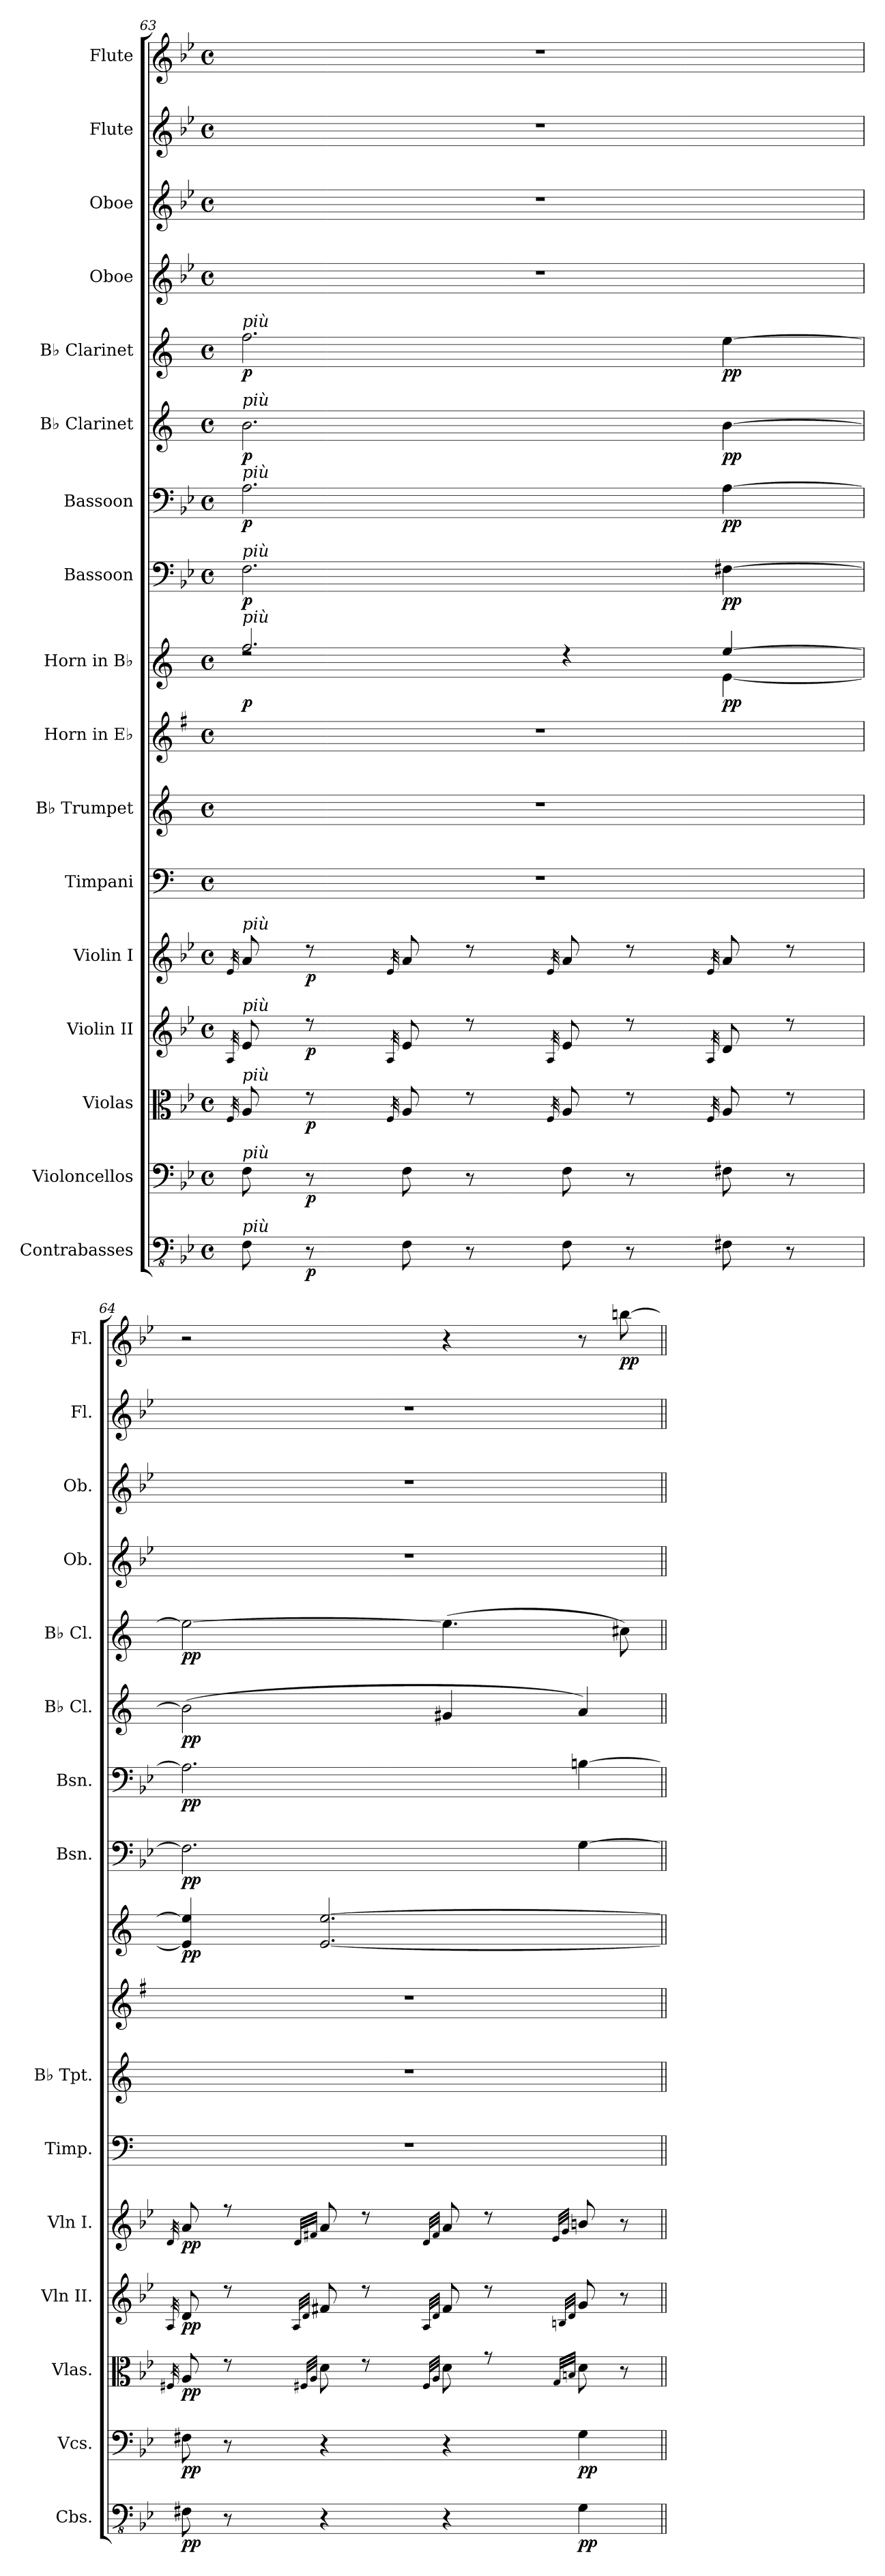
**kern	**dynam	**kern	**dynam	**kern	**dynam	**kern	**dynam	**kern	**dynam	**kern	**kern	**kern	**kern	**dynam	**kern	**dynam	**kern	**dynam	**kern	**dynam	**kern	**dynam	**kern	**kern	**kern	**kern	**dynam
*part17	*part17	*part16	*part16	*part15	*part15	*part14	*part14	*part13	*part13	*part12	*part11	*part10	*part9	*part9	*part8	*part8	*part7	*part7	*part6	*part6	*part5	*part5	*part4	*part3	*part2	*part1	*part1
*staff17	*staff17	*staff16	*staff16	*staff15	*staff15	*staff14	*staff14	*staff13	*staff13	*staff12	*staff11	*staff10	*staff9	*staff9	*staff8	*staff8	*staff7	*staff7	*staff6	*staff6	*staff5	*staff5	*staff4	*staff3	*staff2	*staff1	*staff1
*I"Contrabasses	*	*I"Violoncellos	*	*I"Violas	*	*I"Violin II	*	*I"Violin I	*	*I"Timpani	*I"B♭ Trumpet	*I"Horn in E♭	*I"Horn in B♭	*	*I"Bassoon	*	*I"Bassoon	*	*I"B♭ Clarinet	*	*I"B♭ Clarinet	*	*I"Oboe	*I"Oboe	*I"Flute	*I"Flute	*
*I'Cbs.	*	*I'Vcs.	*	*I'Vlas.	*	*I'Vln II.	*	*I'Vln I.	*	*I'Timp.	*I'B♭ Tpt.	*	*	*	*I'Bsn.	*	*I'Bsn.	*	*I'B♭ Cl.	*	*I'B♭ Cl.	*	*I'Ob.	*I'Ob.	*I'Fl.	*I'Fl.	*
*clefFv4	*	*clefF4	*	*clefC3	*	*clefG2	*	*clefG2	*	*clefF4	*clefG2	*clefG2	*clefG2	*	*clefF4	*	*clefF4	*	*clefG2	*	*clefG2	*	*clefG2	*clefG2	*clefG2	*clefG2	*
*	*	*	*	*	*	*	*	*	*	*	*ITrd1c2	*ITrd5c9	*ITrd1c2	*	*	*	*	*	*ITrd1c2	*	*ITrd1c2	*	*	*	*	*	*
*k[b-e-]	*	*k[b-e-]	*	*k[b-e-]	*	*k[b-e-]	*	*k[b-e-]	*	*k[]	*k[b-e-]	*k[b-e-]	*k[b-e-]	*	*k[b-e-]	*	*k[b-e-]	*	*k[b-e-]	*	*k[b-e-]	*	*k[b-e-]	*k[b-e-]	*k[b-e-]	*k[b-e-]	*
*M4/4	*	*M4/4	*	*M4/4	*	*M4/4	*	*M4/4	*	*M4/4	*M4/4	*M4/4	*M4/4	*	*M4/4	*	*M4/4	*	*M4/4	*	*M4/4	*	*M4/4	*M4/4	*M4/4	*M4/4	*
*met(c)	*	*met(c)	*	*met(c)	*	*met(c)	*	*met(c)	*	*met(c)	*met(c)	*met(c)	*met(c)	*	*met(c)	*	*met(c)	*	*met(c)	*	*met(c)	*	*met(c)	*met(c)	*met(c)	*met(c)	*
=63	=63	=63	=63	=63	=63	=63	=63	=63	=63	=63	=63	=63	=63	=63	=63	=63	=63	=63	=63	=63	=63	=63	=63	=63	=63	=63	=63
.	.	.	.	32qF/	.	32qA/	.	32qe-/	.	.	.	.	.	.	.	.	.	.	.	.	.	.	.	.	.	.	.
*	*	*	*	*^	*	*^	*	*^	*	*	*	*	*^	*	*	*	*	*	*	*	*	*	*	*	*	*	*
!	!	!	!	!	!	!	!	!	!	!	!	!	!	!	!	!	!	!	!	!	!	!	!	!	!LO:TX:a:i:t=più	!	!	!	!	!	!
!	!	!	!	!	!	!	!	!	!	!	!	!	!	!	!	!	!	!	!	!	!	!	!LO:TX:a:i:t=più	!	!	!	!	!	!	!	!
!	!	!	!	!	!	!	!	!	!	!	!	!	!	!	!	!	!	!	!	!	!LO:TX:a:i:t=più	!	!	!	!	!	!	!	!	!	!
!	!	!	!	!	!	!	!	!	!	!	!	!	!	!	!	!	!	!	!LO:TX:a:i:t=più	!	!	!	!	!	!	!	!	!	!	!	!
!	!	!	!	!	!	!	!	!	!	!	!	!	!	!	!	!LO:TX:a:i:t=più	!	!	!	!	!	!	!	!	!	!	!	!	!	!	!
!	!	!	!	!	!	!	!	!	!	!LO:TX:a:i:t=più	!	!	!	!	!	!	!	!	!	!	!	!	!	!	!	!	!	!	!	!	!
!	!	!	!	!	!	!	!LO:TX:a:i:t=più	!	!	!	!	!	!	!	!	!	!	!	!	!	!	!	!	!	!	!	!	!	!	!	!
!	!	!	!	!LO:TX:a:i:t=più	!	!	!	!	!	!	!	!	!	!	!	!	!	!	!	!	!	!	!	!	!	!	!	!	!	!	!
!	!	!LO:TX:a:i:t=più	!	!	!	!	!	!	!	!	!	!	!	!	!	!	!	!	!	!	!	!	!	!	!	!	!	!	!	!	!
!LO:TX:a:i:t=più	!	!	!	!	!	!	!	!	!	!	!	!	!	!	!	!	!	!	!	!	!	!	!	!	!	!	!	!	!	!	!
!	!	!	!	!	!	!	!	!	!	!	!	!	!	!	!	!	!	!LO:DY:b	!	!LO:DY:b	!	!LO:DY:b	!	!LO:DY:b	!	!LO:DY:b	!	!	!	!	!
8FF\	.	8F\	.	8A/	8A^!yy	.	8e-/	8e-^!yy	.	8a/	8a^!yy	.	1r	1r	1r	2.ee-/	2rdd	p	2.F\	p	2.A\	p	2.a\	p	2.ee-\	p	1r	1r	1r	1r	.
!	!LO:DY:b	!	!LO:DY:b	!	!	!LO:DY:b	!	!	!LO:DY:b	!	!	!LO:DY:b	!	!	!	!	!	!	!	!	!	!	!	!	!	!	!	!	!	!	!
8r	p	8r	p	8r	16..ryy	p	8r	16..ryy	p	8r	16..ryy	p	.	.	.	.	.	.	.	.	.	.	.	.	.	.	.	.	.	.	.
.	.	.	.	.	64F!yy	.	.	64A!yy	.	.	64e-!yy	.	.	.	.	.	.	.	.	.	.	.	.	.	.	.	.	.	.	.	.
.	.	.	.	32qF/	.	.	32qA/	.	.	32qe-/	.	.	.	.	.	.	.	.	.	.	.	.	.	.	.	.	.	.	.	.	.
8FF\	.	8F\	.	8A/	8A^!yy	.	8e-/	8e-^!yy	.	8a/	8a^!yy	.	.	.	.	.	.	.	.	.	.	.	.	.	.	.	.	.	.	.	.
8r	.	8r	.	8r	16..ryy	.	8r	16..ryy	.	8r	16..ryy	.	.	.	.	.	.	.	.	.	.	.	.	.	.	.	.	.	.	.	.
.	.	.	.	.	64F!yy	.	.	64A!yy	.	.	64e-!yy	.	.	.	.	.	.	.	.	.	.	.	.	.	.	.	.	.	.	.	.
.	.	.	.	32qF/	.	.	32qA/	.	.	32qe-/	.	.	.	.	.	.	.	.	.	.	.	.	.	.	.	.	.	.	.	.	.
8FF\	.	8F\	.	8A/	8A^!yy	.	8e-/	8e-^!yy	.	8a/	8a^!yy	.	.	.	.	.	4rdd	.	.	.	.	.	.	.	.	.	.	.	.	.	.
8r	.	8r	.	8r	16..ryy	.	8r	16..ryy	.	8r	16..ryy	.	.	.	.	.	.	.	.	.	.	.	.	.	.	.	.	.	.	.	.
.	.	.	.	.	64F#X!yy	.	.	64A!yy	.	.	64e-!yy	.	.	.	.	.	.	.	.	.	.	.	.	.	.	.	.	.	.	.	.
.	.	.	.	32qF#/	.	.	32qA/	.	.	32qe-/	.	.	.	.	.	.	.	.	.	.	.	.	.	.	.	.	.	.	.	.	.
!	!	!	!	!	!	!	!	!	!	!	!	!	!	!	!	!	!	!LO:DY:b	!	!LO:DY:b	!	!LO:DY:b	!	!LO:DY:b	!	!LO:DY:b	!	!	!	!	!
8FF#X\	.	8F#X\	.	8A/	8A^!yy	.	8d/	8d^!yy	.	8a/	8a^!yy	.	.	.	.	[4dd/	[4d\	pp	[4F#X\	pp	[4A\	pp	[4a\	pp	[4dd\	pp	.	.	.	.	.
8r	.	8r	.	8r	16..ryy	.	8r	16..ryy	.	8r	16..ryy	.	.	.	.	.	.	.	.	.	.	.	.	.	.	.	.	.	.	.	.
.	.	.	.	.	64F#!yy	.	.	64A!yy	.	.	64d!yy	.	.	.	.	.	.	.	.	.	.	.	.	.	.	.	.	.	.	.	.
*	*	*	*	*	*	*	*	*	*	*	*	*	*	*	*	*v	*v	*	*	*	*	*	*	*	*	*	*	*	*	*	*
!!LO:PB:g=z
=64	=64	=64	=64	=64	=64	=64	=64	=64	=64	=64	=64	=64	=64	=64	=64	=64	=64	=64	=64	=64	=64	=64	=64	=64	=64	=64	=64	=64	=64	=64
.	.	.	.	32qF#X/	.	.	32qA/	.	.	32qd/	.	.	.	.	.	.	.	.	.	.	.	.	.	.	.	.	.	.	.	.
!	!LO:DY:b	!	!LO:DY:b	!	!	!LO:DY:b	!	!	!LO:DY:b	!	!	!LO:DY:b	!	!	!	!	!LO:DY:b	!	!LO:DY:b	!	!LO:DY:b	!	!LO:DY:b	!	!LO:DY:b	!	!	!	!	!
8FF#X\	pp	8F#X\	pp	8A/	8..A^!yy	pp	8d/	8..d^!yy	pp	8a/	8..a^!yy	pp	1r	1r	1r	4d/] 4dd/]	pp	2.F#\]	pp	2.A\]	pp	(2a\]	pp	2dd\_	pp	1r	1r	1r	2r	.
8r	.	8r	.	8r	.	.	8r	.	.	8r	.	.	.	.	.	.	.	.	.	.	.	.	.	.	.	.	.	.	.	.
.	.	.	.	.	64F#!yy	.	.	64A!yy	.	.	64d!yy	.	.	.	.	.	.	.	.	.	.	.	.	.	.	.	.	.	.	.
.	.	.	.	.	64A!yy	.	.	64d!yy	.	.	64f#X!yy	.	.	.	.	.	.	.	.	.	.	.	.	.	.	.	.	.	.	.
.	.	.	.	32qF#X/LLL	.	.	32qA/LLL	.	.	32qd/LLL	.	.	.	.	.	.	.	.	.	.	.	.	.	.	.	.	.	.	.	.
.	.	.	.	32qA/JJJ	.	.	32qd/JJJ	.	.	32qf#X/JJJ	.	.	.	.	.	.	.	.	.	.	.	.	.	.	.	.	.	.	.	.
4r	.	4r	.	8d\	8d^!yy	.	8f#X/	8f#^!yy	.	8a/	8a^!yy	.	.	.	.	[2.d/ [2.dd/	.	.	.	.	.	.	.	.	.	.	.	.	.	.
.	.	.	.	8r	16.ryy	.	8r	16.ryy	.	8r	16.ryy	.	.	.	.	.	.	.	.	.	.	.	.	.	.	.	.	.	.	.
.	.	.	.	.	64F#!yy	.	.	64A!yy	.	.	64d!yy	.	.	.	.	.	.	.	.	.	.	.	.	.	.	.	.	.	.	.
.	.	.	.	.	64A!yy	.	.	64d!yy	.	.	64f#!yy	.	.	.	.	.	.	.	.	.	.	.	.	.	.	.	.	.	.	.
.	.	.	.	32qF#/LLL	.	.	32qA/LLL	.	.	32qd/LLL	.	.	.	.	.	.	.	.	.	.	.	.	.	.	.	.	.	.	.	.
.	.	.	.	32qA/JJJ	.	.	32qd/JJJ	.	.	32qf#/JJJ	.	.	.	.	.	.	.	.	.	.	.	.	.	.	.	.	.	.	.	.
4r	.	4r	.	8d\	8d^!yy	.	8f#/	8f#^!yy	.	8a/	8a^!yy	.	.	.	.	.	.	.	.	.	.	4f#X/	.	(4.dd\]	.	.	.	.	4r	.
.	.	.	.	8r	16.ryy	.	8r	16.ryy	.	8r	16.ryy	.	.	.	.	.	.	.	.	.	.	.	.	.	.	.	.	.	.	.
.	.	.	.	.	64G!yy	.	.	64Bn!yy	.	.	64e-!yy	.	.	.	.	.	.	.	.	.	.	.	.	.	.	.	.	.	.	.
.	.	.	.	.	64Bn!yy	.	.	64d!yy	.	.	64g!yy	.	.	.	.	.	.	.	.	.	.	.	.	.	.	.	.	.	.	.
.	.	.	.	32qG/LLL	.	.	32qBn/LLL	.	.	32qe-/LLL	.	.	.	.	.	.	.	.	.	.	.	.	.	.	.	.	.	.	.	.
.	.	.	.	32qBn/JJJ	.	.	32qd/JJJ	.	.	32qg/JJJ	.	.	.	.	.	.	.	.	.	.	.	.	.	.	.	.	.	.	.	.
!	!LO:DY:b	!	!LO:DY:b	!	!	!	!	!	!	!	!	!	!	!	!	!	!	!	!	!	!	!	!	!	!	!	!	!	!	!
4GG\	pp	4G\	pp	8d\	8d^!yy	.	8g/	8g^!yy	.	8bn/	8b^!yy	.	.	.	.	.	.	[4G\	.	[4Bn\	.	4g/)	.	.	.	.	.	.	8r	.
!	!	!	!	!	!	!	!	!	!	!	!	!	!	!	!	!	!	!	!	!	!	!	!	!	!	!	!	!	!	!LO:DY:b
.	.	.	.	8r	8ryy	.	8r	8ryy	.	8r	8ryy	.	.	.	.	.	.	.	.	.	.	.	.	8bn\)	.	.	.	.	[8bbn\	pp
*	*	*	*	*v	*v	*	*	*	*	*v	*v	*	*	*	*	*	*	*	*	*	*	*	*	*	*	*	*	*	*	*
*	*	*	*	*	*	*v	*v	*	*	*	*	*	*	*	*	*	*	*	*	*	*	*	*	*	*	*	*	*
=||	=||	=||	=||	=||	=||	=||	=||	=||	=||	=||	=||	=||	=||	=||	=||	=||	=||	=||	=||	=||	=||	=||	=||	=||	=||	=||	=||
*-	*-	*-	*-	*-	*-	*-	*-	*-	*-	*-	*-	*-	*-	*-	*-	*-	*-	*-	*-	*-	*-	*-	*-	*-	*-	*-	*-
